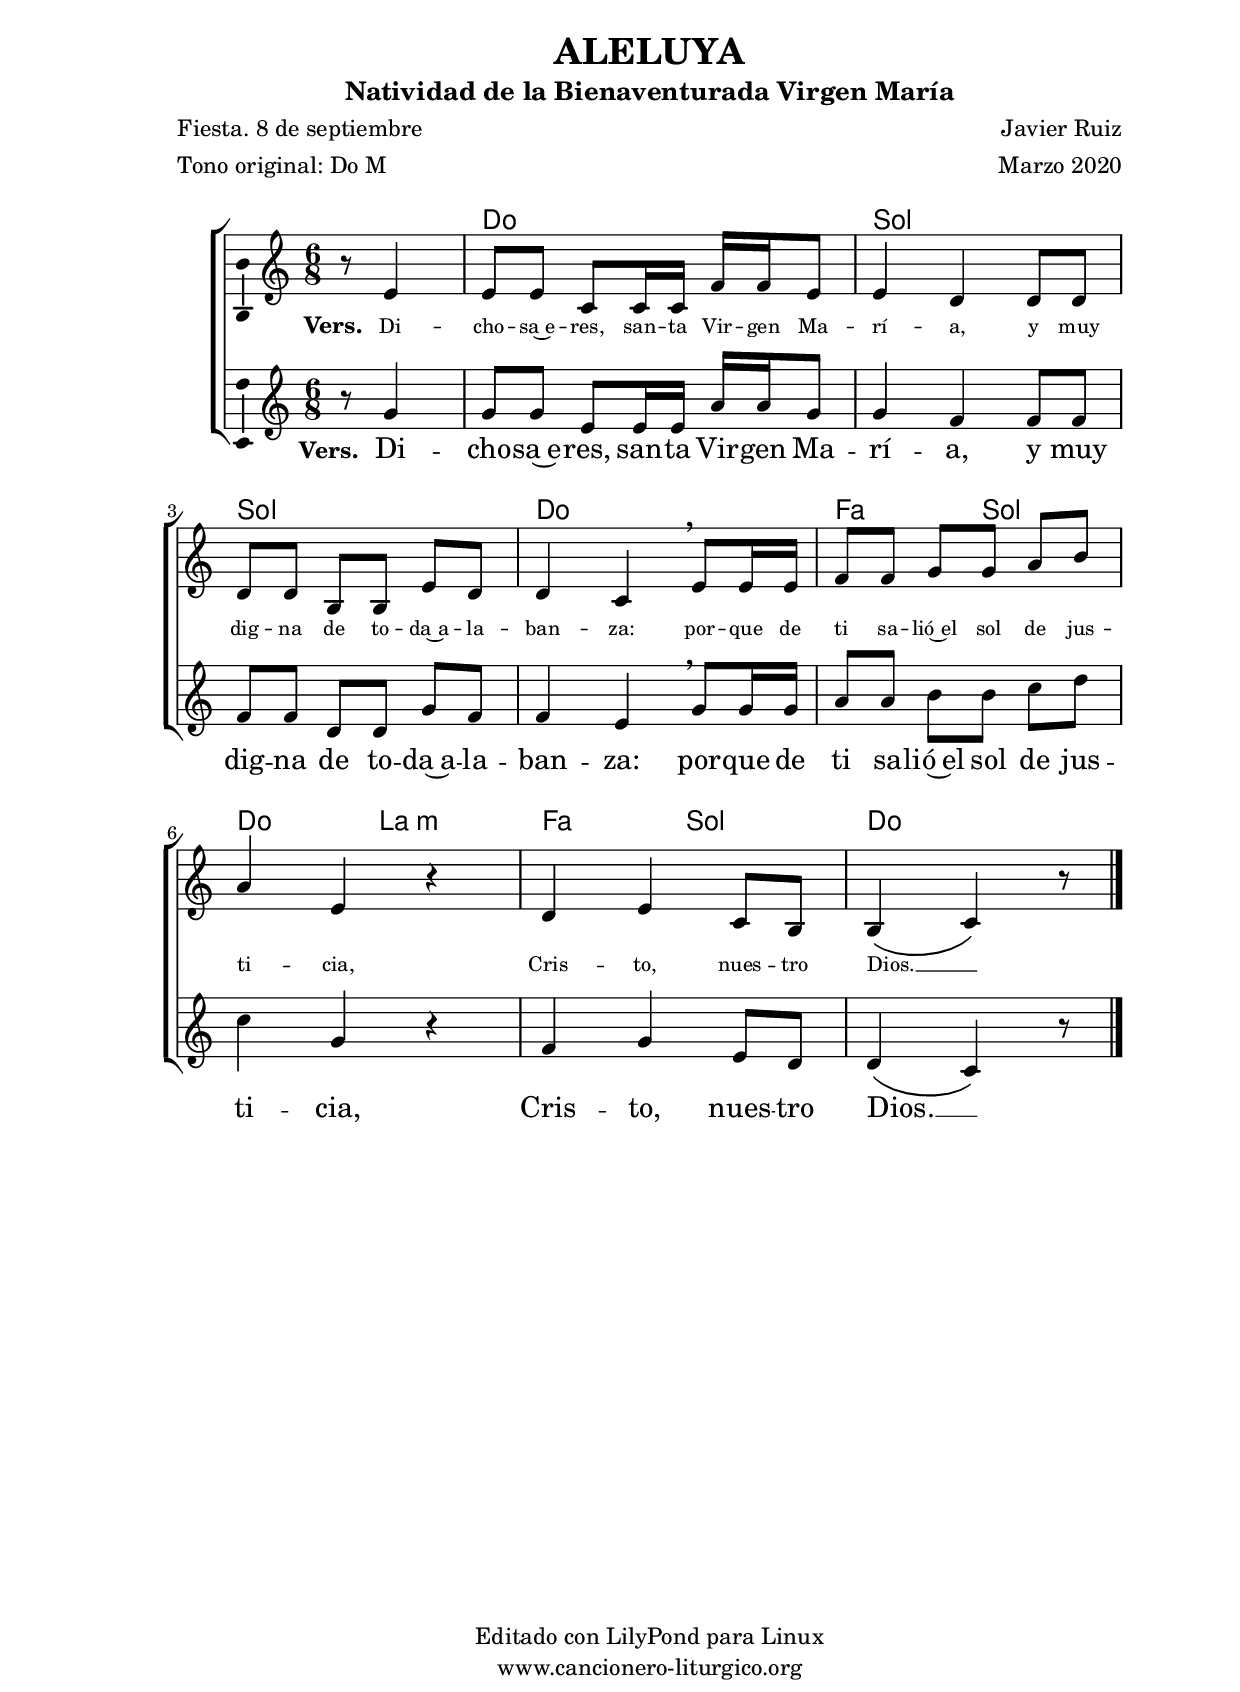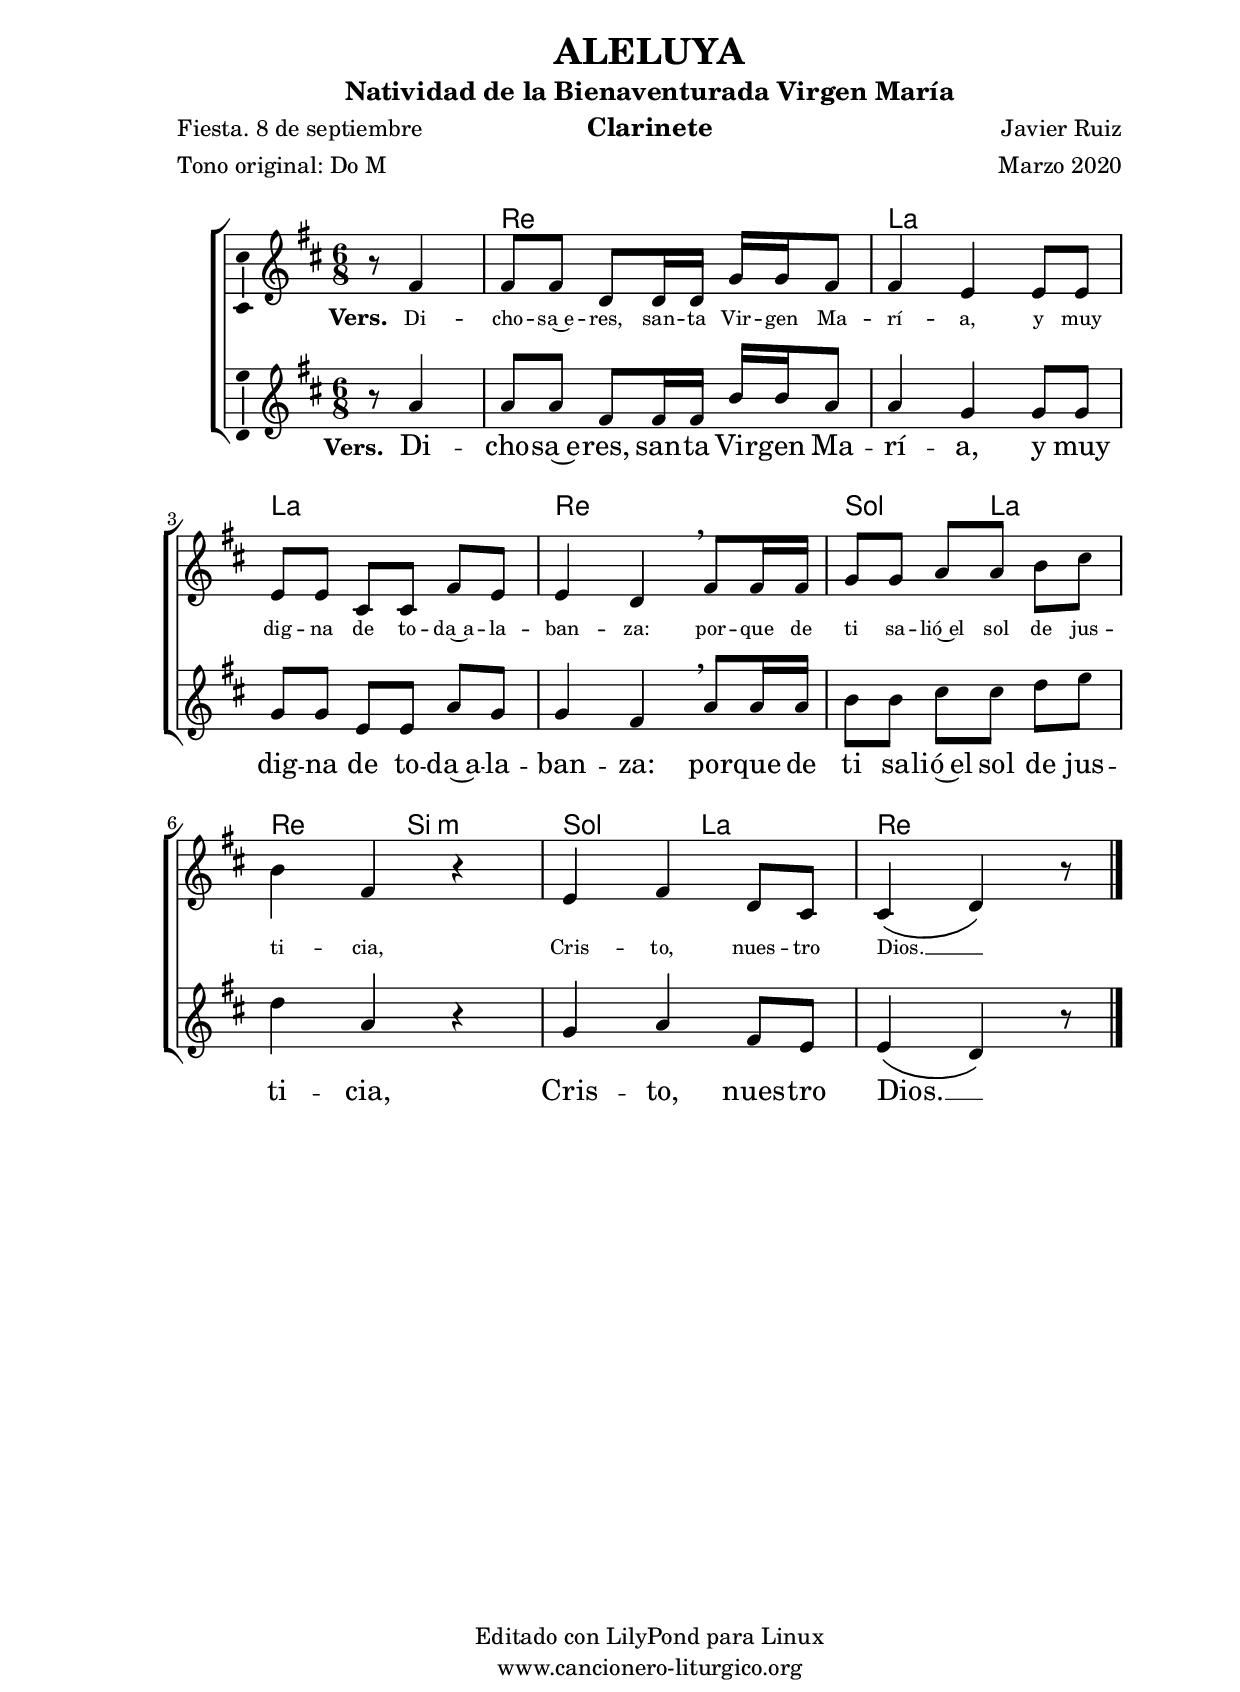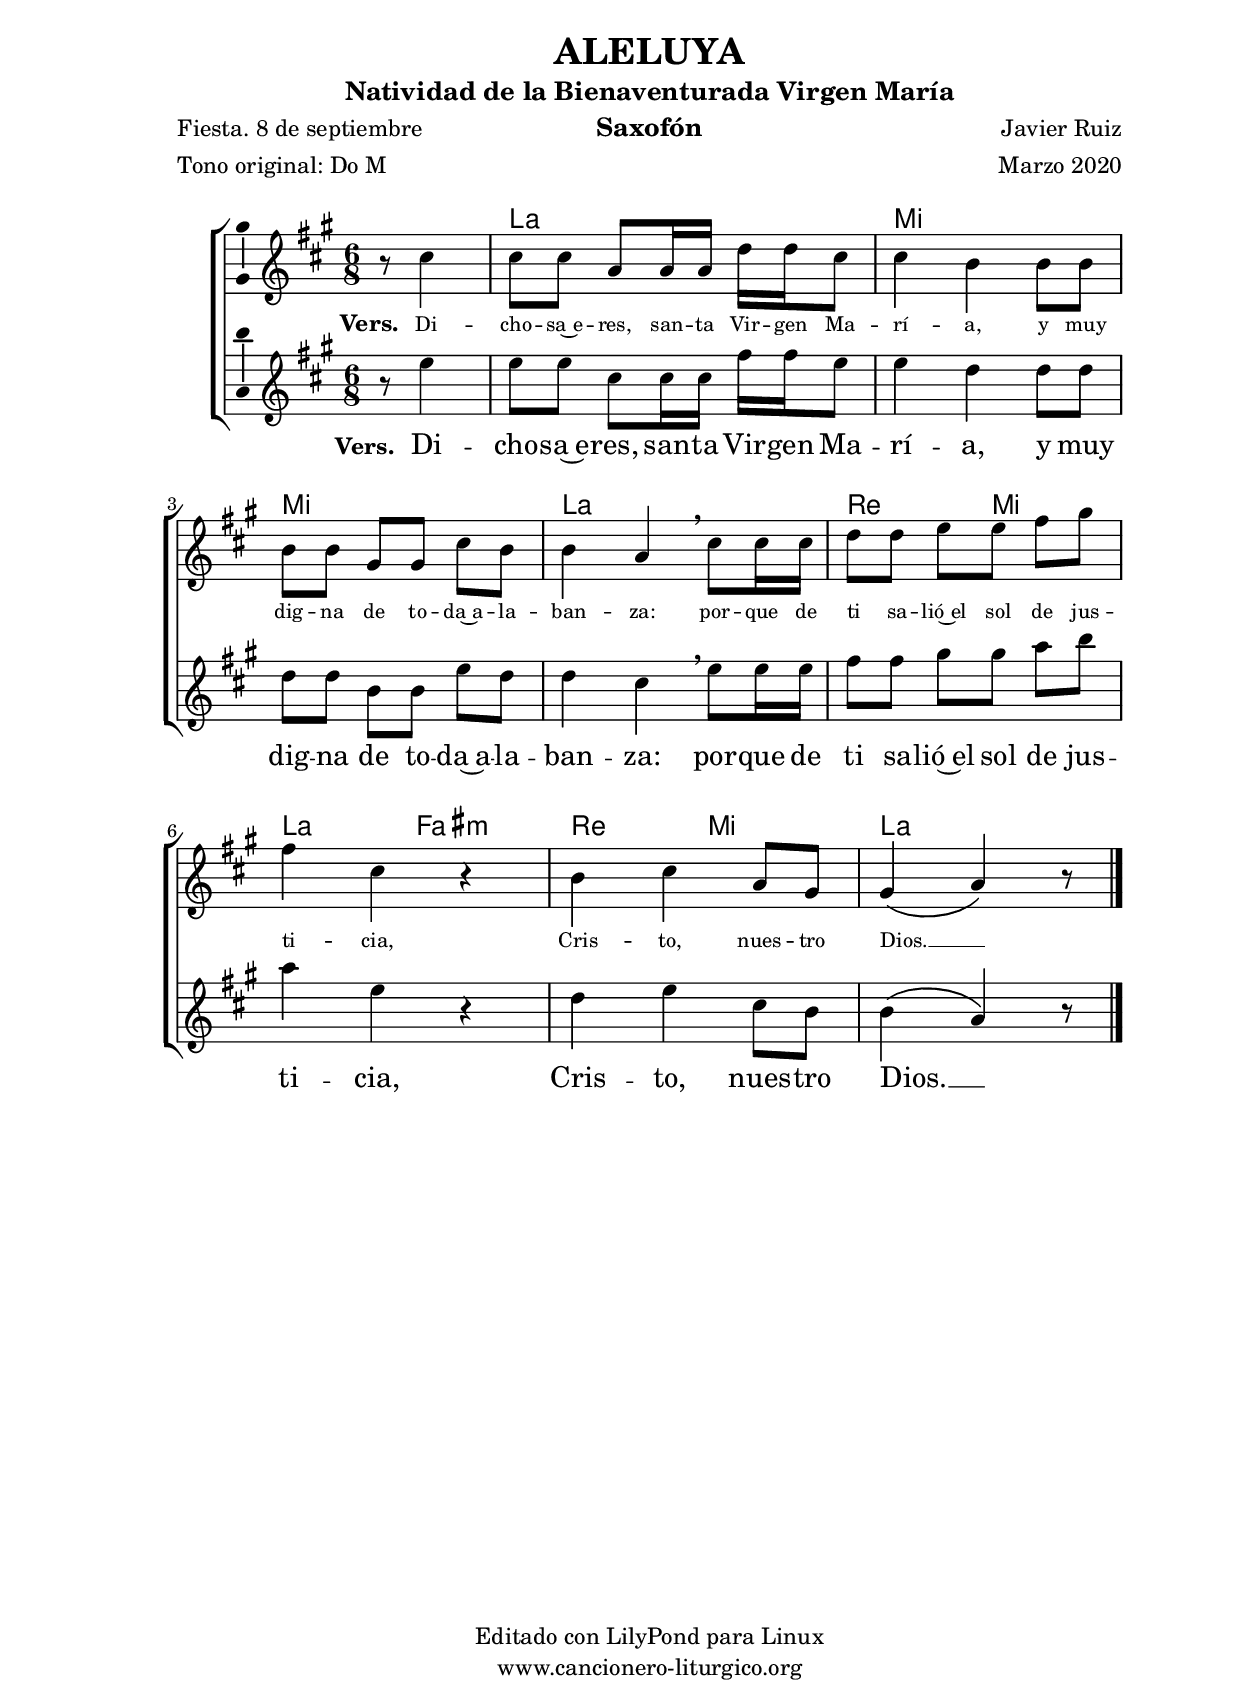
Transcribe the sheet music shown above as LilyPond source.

%
%para convertir .midi en .wav:
%timidity filename.midi -Ow -o finename.wav
%
%
%Para convertir de .wav a .mp3:
%lame -h -m j filename.wav
%
%
%para escuchar el midi:
%timidity nombrefichero.midi
%


%versión de lilypond para la que se ha escrito esta partitura:
\version "2.16.0"

	%Tamaño papel
	#(set-default-paper-size "a4")
	%Tamaño partitura
	#(set-global-staff-size 20)
	%No responde al pulsar sobre una nota
	#(ly:set-option 'point-and-click #f)

%parámetros del encabezamiento:
\header {
	title = "ALELUYA"
	subtitle = "Natividad de la Bienaventurada Virgen María"
	composer = "Javier Ruiz"
	poet = "Fiesta. 8 de septiembre"
	meter = "Tono original: Do M"
	arranger = "Marzo 2020"
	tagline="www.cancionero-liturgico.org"
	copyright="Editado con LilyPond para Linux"
	tiempo = "Ordinario"
	usos = "Aleluya"
	letra = "Aleluya. Dichosa eres, santa Virgen María, y muy digna de toda alabanza: porque de ti salió el sol de justicia, Cristo, nuestro Dios."
	}

%parámetros asociados al papel:
\paper  {
	oddHeaderMarkup = \markup {\fill-line { \on-the-fly #not-first-page \fromproperty #'header:title \on-the-fly #not-first-page \fromproperty #'header:composer }}
	evenHeaderMarkup = \markup {\fill-line { \fromproperty #'header:composer \fromproperty #'header:title }}
	#(set-paper-size "a4")
	print-page-number = ##f
	first-page-number = 1
	print-first-page-number = ##f
%	head-separation = 3.0 \cm
	top-margin = 1.5 \cm
%	top-margin = 2.0 \cm
%%%	bottom-margin = 0.5\cm
	bottom-margin = 0.2\cm
	left-margin = 3.0 \cm
	line-width = 16.0 \cm 
	indent = 8\mm
	interscoreline = 2.\mm
	between-system-space = 15\mm
%	para que las partituras no llenen la hoja:
	ragged-bottom = ##t
%	idem para la última hoja:
	ragged-last-bottom = ##f
%	para que las partituras llenen el ancho del papel:
	ragged-last = ##f
	after-title-space = 2.5 \cm
%page-count=2
system-count=3

	%Flexible Vertical Spacing
%	markup-markup-spacing =
%	#'((basic-distance . 15) (minimum-distance . 15) (padding . 3))
	markup-system-spacing =
	#'((basic-distance . 15) (minimum-distance . 15) (padding . 3))
	system-system-spacing =
	#'((basic-distance . 15) (minimum-distance . 15) (padding . 3))
	score-system-spacing =
	#'((basic-distance . 15) (minimum-distance . 15) (padding . 5))
%	top-system-spacing = % header
%	#'((basic-distance . 8) (minimum-distance . 0) (padding . 0))
%	top-markup-spacing =
%	#'((basic-distance . 20) (minimum-distance . 20) (padding . 0))
	last-bottom-spacing = % footer
	#'((basic-distance . 5) (minimum-distance . 5) (padding . 0))
%	score-markup-spacing =
%	#'((basic-distance . 16) (minimum-distance . 13) (padding . 0))

	}


%parámetros que afectan a toda la partitura:
global =  {
	%clave de sol (G):
	\clef G
	%armadura:
%	\transpose ees f
	\key c \major
	\tempo 4.=60
	\set Score.tempoHideNote = ##t
	}


acordes = {
	\italianChords
	\chordmode {
%	\transpose ees f
{

s4.
c4. c g g g g c c f g c a:m f g c c4

	}
	}
}


melodiatrompeta = 
%	\transpose ees f
{

	\relative c''{
	\time 6/8

\partial4.
r4.
r2.
r8 g16 a b c d4.
r2.
r8 c16 d e f g4.
r2.
r8 c,16 b a g a4.
r2.
r8 c16 d c b c4

}
	\bar "|."
	}


melodiatres = 
%	\transpose ees f
{

	\relative c'{
	\time 6/8

\partial4.
r8 e4
e8 e c8 [c16 c] f16 f e8
e4 d4 \noBeam d8 d
d8 d b8 [b] e8 d
d4 c4 \breathe e8 e16 e
f8 f g8 [g] a8 b
a4 e4 r4
d4 e4 c8 b
b4 \(c4\) r8

}

	\bar "|."
	}


melodiabajo = 
%	\transpose ees f
{

	%clave de fa (F):
	\clef F

	\relative c{
	\time 6/8

\partial4.
r4.
c4 c8 c4.
g4 g8 g4.
g4 g8 g4.
c4 c8 c4.
f4 f8 g4 g8
c,4 c8 a4 a8
f'4 f8 g4 g8
c,4 c8 c4

}

	\bar "|."
	}


melodia = 
%	\transpose ees f
{

	\relative c'{
	\time 6/8

\partial4.
r8 g'4
g8 [g] \noBeam e8 [e16 e] \noBeam a16 [a g8]
g4 f4 f8 f
f8 [f] \noBeam d8 [d] \noBeam g8 [f]
f4 e4 \breathe g8 [g16 g]
a8 [a] \noBeam b [b] c8 [d]
c4 g \noBeam r4
f4 g e8 [d]
d4 \(c4\) r8

}

	\bar "|."
	}


texto = \lyricmode {
\set stanza =#"Vers. "
Di -- cho -- sa~e -- res, san -- ta Vir -- gen Ma -- rí -- a,
y muy dig -- na de to -- da~a -- la -- ban -- za:
por -- que de ti sa -- lió~el sol de jus -- ti -- cia,
Cris -- to, nues -- tro Dios. __ _
	}

textotres = \lyricmode {
\override LyricText #'font-size = #-1
\set stanza =#"Vers. "
Di -- cho -- sa~e -- res, san -- ta Vir -- gen Ma -- rí -- a,
y muy dig -- na de to -- da~a -- la -- ban -- za:
por -- que de ti sa -- lió~el sol de jus -- ti -- cia,
Cris -- to, nues -- tro Dios. __ _
	}


acordesStaff = \context ChordNames = acordesStaff <<
	\set chordChanges = ##t
	\acordes
	>>

voztrompetaStaff = \context Voice = voztrompetaStaff
<<
	\override Staff.StaffSymbol #'staff-space = #(magstep -0.35)
	\set Staff.midiInstrument = #"trumpet"
	\set Staff.midiMinimumVolume = #0.4
	\set Staff.midiMaximumVolume = #0.6
	\global
	\melodiatrompeta
	>>

voztresStaff = \context Voice = voztresStaff
\with {\consists "Ambitus_engraver"}
<<
%	\override Staff.StaffSymbol #'staff-space = #(magstep -0.35)
	\set Staff.midiInstrument = #"violin"
	\set Staff.midiMinimumVolume = #0.6
	\set Staff.midiMaximumVolume = #0.8
	\global
	\relative c' \melodiatres
	>>

vozStaff = \context Voice = vozStaff
\with {\consists "Ambitus_engraver"}
<<
%	\set Staff.instrumentName = ""
%	\set Staff.shortInstrumentName = ""
%	\set Staff.midiInstrument = #"clarinet"
%	\set Staff.midiInstrument = #"cello"
	\set Staff.midiInstrument = #"flute"
%	\set Staff.midiInstrument = #"electric guitar (jazz)"
%	\set Staff.midiInstrument = #"english horn"
%	\set Staff.midiInstrument = #"violin"
%	\set Staff.midiInstrument = #"glockenspiel"
	\set Staff.midiMinimumVolume = #0.8
	\set Staff.midiMaximumVolume = #1.0
	\global
	\melodia
	>>

vozbajoStaff = \context Voice = vozbajoStaff
<<
	\override Staff.StaffSymbol #'staff-space = #(magstep -0.35)
	\set Staff.midiInstrument = #"english horn"
	\set Staff.midiMinimumVolume = #0.6
	\set Staff.midiMaximumVolume = #0.8
	\global
	\melodiabajo
	>>

textoStaff = \context Lyrics = textoStaff <<
	\lyricsto vozStaff \texto
	>>

textotresStaff = \context Lyrics = textotresStaff <<
	\lyricsto voztresStaff \textotres
	>>


\book {
	\score {
		<<
		\context ChoirStaff {
%			\override StaffGroup.SystemStartBracket #'collapse-height = #1
%			\override Score.SystemStartBar #'collapse-height = #1
			<<
			\acordesStaff
%			\voztrompetaStaff
			\voztresStaff
			\textotresStaff
			\vozStaff
			\textoStaff
%			\vozbajoStaff
			>>
			}
		>>
		\layout {
	    		\context {
				\Lyrics
				\override LyricText #'font-size = #2
				}
	   		 \context {
				\Score
				\override StaffSymbol #'staff-space = #(magstep +3)
				}
			}
		}
	\score {
		\unfoldRepeats
		<<
		\context ChoirStaff {
			<<
			\acordesStaff
			\voztrompetaStaff
			\voztresStaff
			\vozStaff
			\vozbajoStaff
			>>
			}
		>>
		\midi {
	  		\context {
	  			\Score
				tempoWholesPerMinute = #(ly:make-moment 70 4)
				}
			}
		}
	}


%Partitura para clarinete
#(define output-suffix "C")
\book {
	\header{
		instrument = "Clarinete"
		}
	\score {
		<<
		\context ChoirStaff {
%			\override StaffGroup.SystemStartBracket #'collapse-height = #1
%			\override Score.SystemStartBar #'collapse-height = #1
\transpose c d
			<<
			\acordesStaff
%			\voztrompetaStaff
			\voztresStaff
			\textotresStaff
			\vozStaff
			\textoStaff
%			\vozbajoStaff
			>>
			}
		>>
		\layout {
	    		\context {
				\Lyrics
				\override LyricText #'font-size = #2
				}
	   		 \context {
				\Score
				\override StaffSymbol #'staff-space = #(magstep +3)
				}
			}
		}
	}


%Partitura para saxofón
#(define output-suffix "S")
\book {
	\header{
		instrument = "Saxofón"
		}
	\score {
		<<
		\context ChoirStaff {
%			\override StaffGroup.SystemStartBracket #'collapse-height = #1
%			\override Score.SystemStartBar #'collapse-height = #1
\transpose c a
			<<
			\acordesStaff
%			\voztrompetaStaff
			\voztresStaff
			\textotresStaff
			\vozStaff
			\textoStaff
%			\vozbajoStaff
			>>
			}
		>>
		\layout {
	    		\context {
				\Lyrics
				\override LyricText #'font-size = #2
				}
	   		 \context {
				\Score
				\override StaffSymbol #'staff-space = #(magstep +3)
				}
			}
		}
	}


